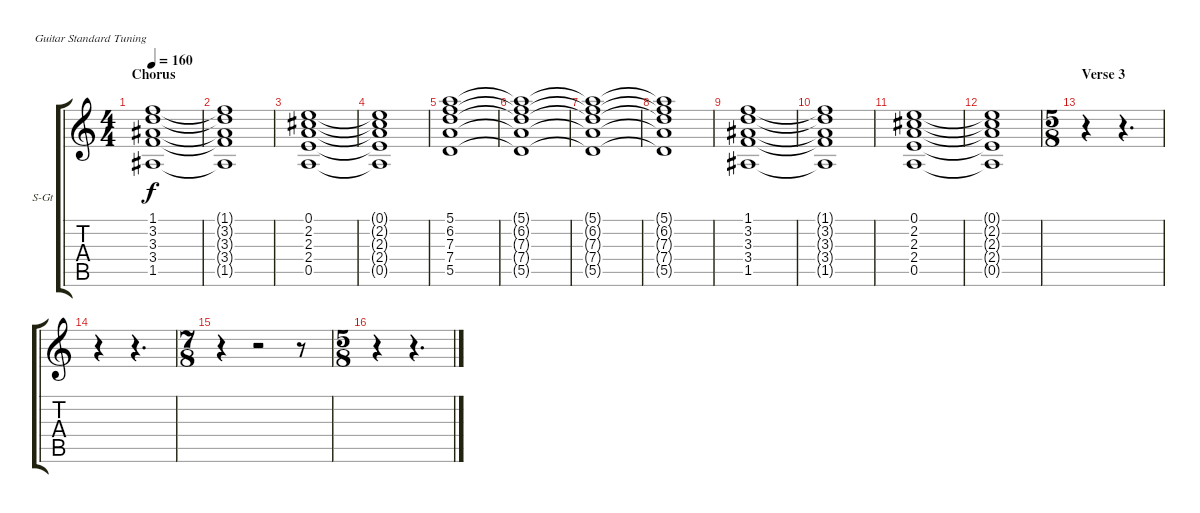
\bracketExtendMode groupsimilarinstruments
\firstSystemTrackNameOrientation horizontal
\otherSystemsTrackNameOrientation horizontal
\track ("Layer Keyboards" "S-Gt") {instrument pad2warm}
\staff {score tabs}
\tuning (E4 B3 G3 D3 A2 E2)
\displaytranspose 12
\ts (4 4)
\section ("" "Chorus")
\tempo 160
\clef g2
\ks c
(1.1 3.2 3.3 3.4 1.5).1{dy f} |
(1.1{t} 3.2{t} 3.3{t} 3.4{t} 1.5{t}).1 |
(0.1 2.2 2.3 2.4 0.5).1 |
(0.1{t} 2.2{t} 2.3{t} 2.4{t} 0.5{t}).1 |
(5.1 6.2 7.3 7.4 5.5).1 |
(5.1{t} 6.2{t} 7.3{t} 7.4{t} 5.5{t}).1 |
(5.1{t} 6.2{t} 7.3{t} 7.4{t} 5.5{t}).1 |
(5.1{t} 6.2{t} 7.3{t} 7.4{t} 5.5{t}).1 |
(1.1 3.2 3.3 3.4 1.5).1 |
(1.1{t} 3.2{t} 3.3{t} 3.4{t} 1.5{t}).1 |
(0.1 2.2 2.3 2.4 0.5).1 |
(0.1{t} 2.2{t} 2.3{t} 2.4{t} 0.5{t}).1 |
\ts (5 8)
\section ("" "Verse 3")
r.4 r.4{d} |
r.4 r.4{d} |
\ts (7 8)
r.4 r.2 r.8 |
\ts (5 8)
r.4 r.4{d}
